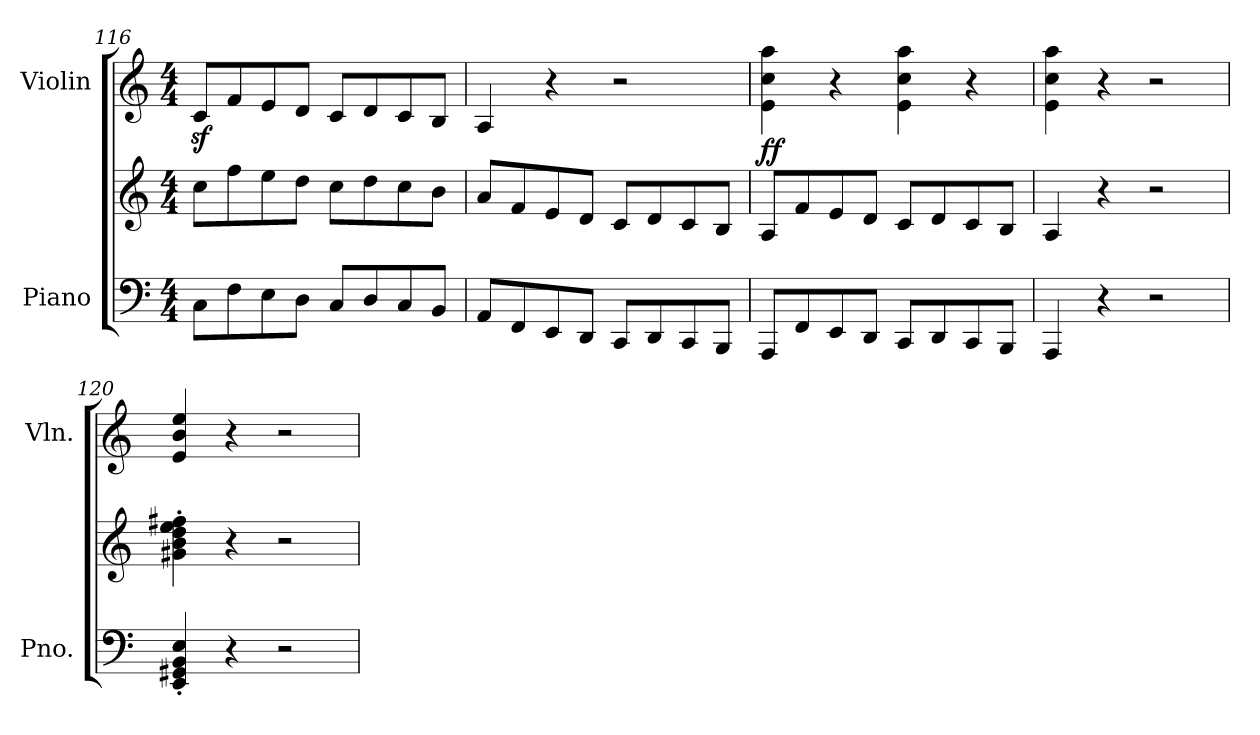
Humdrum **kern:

**kern	**kern	**kern	**dynam
*part2	*part2	*part1	*part1
*staff3	*staff2	*staff1	*staff1
*I"Piano	*	*I"Violin	*
*I'Pno.	*	*I'Vln.	*
*clefF4	*clefG2	*clefG2	*
*k[]	*k[]	*k[]	*
*M4/4	*M4/4	*M4/4	*
=116	=116	=116	=116
8C\L	8cc\L	8cz</L	.
8F\	8ff\	8f/	.
8E\	8ee\	8e/	.
8D\J	8dd\J	8d/J	.
8C/L	8cc\L	8c/L	.
8D/	8dd\	8d/	.
8C/	8cc\	8c/	.
8BB/J	8b\J	8B/J	.
!!LO:LB:g=z
=117	=117	=117	=117
8AA/L	8a/L	4A/	.
8FF/	8f/	.	.
8EE/	8e/	4r	.
8DD/J	8d/J	.	.
8CC/L	8c/L	2r	.
8DD/	8d/	.	.
8CC/	8c/	.	.
8BBB/J	8B/J	.	.
=118	=118	=118	=118
!	!	!	!LO:DY:b
8AAA/L	8A/L	4e\ 4cc\ 4aa\	ff
8FF/	8f/	.	.
8EE/	8e/	4r	.
8DD/J	8d/J	.	.
8CC/L	8c/L	4e\ 4cc\ 4aa\	.
8DD/	8d/	.	.
8CC/	8c/	4r	.
8BBB/J	8B/J	.	.
=119	=119	=119	=119
4AAA/	4A/	4e\ 4cc\ 4aa\	.
4r	4r	4r	.
2r	2r	2r	.
=120	=120	=120	=120
4EE/' 4GG#X/' 4BB/' 4E/'	4g#X\' 4b\' 4dd\' 4ee\' 4ff#X\'	4e/ 4b/ 4ee/	.
4r	4r	4r	.
2r	2r	2r	.
=	=	=	=
*-	*-	*-	*-
